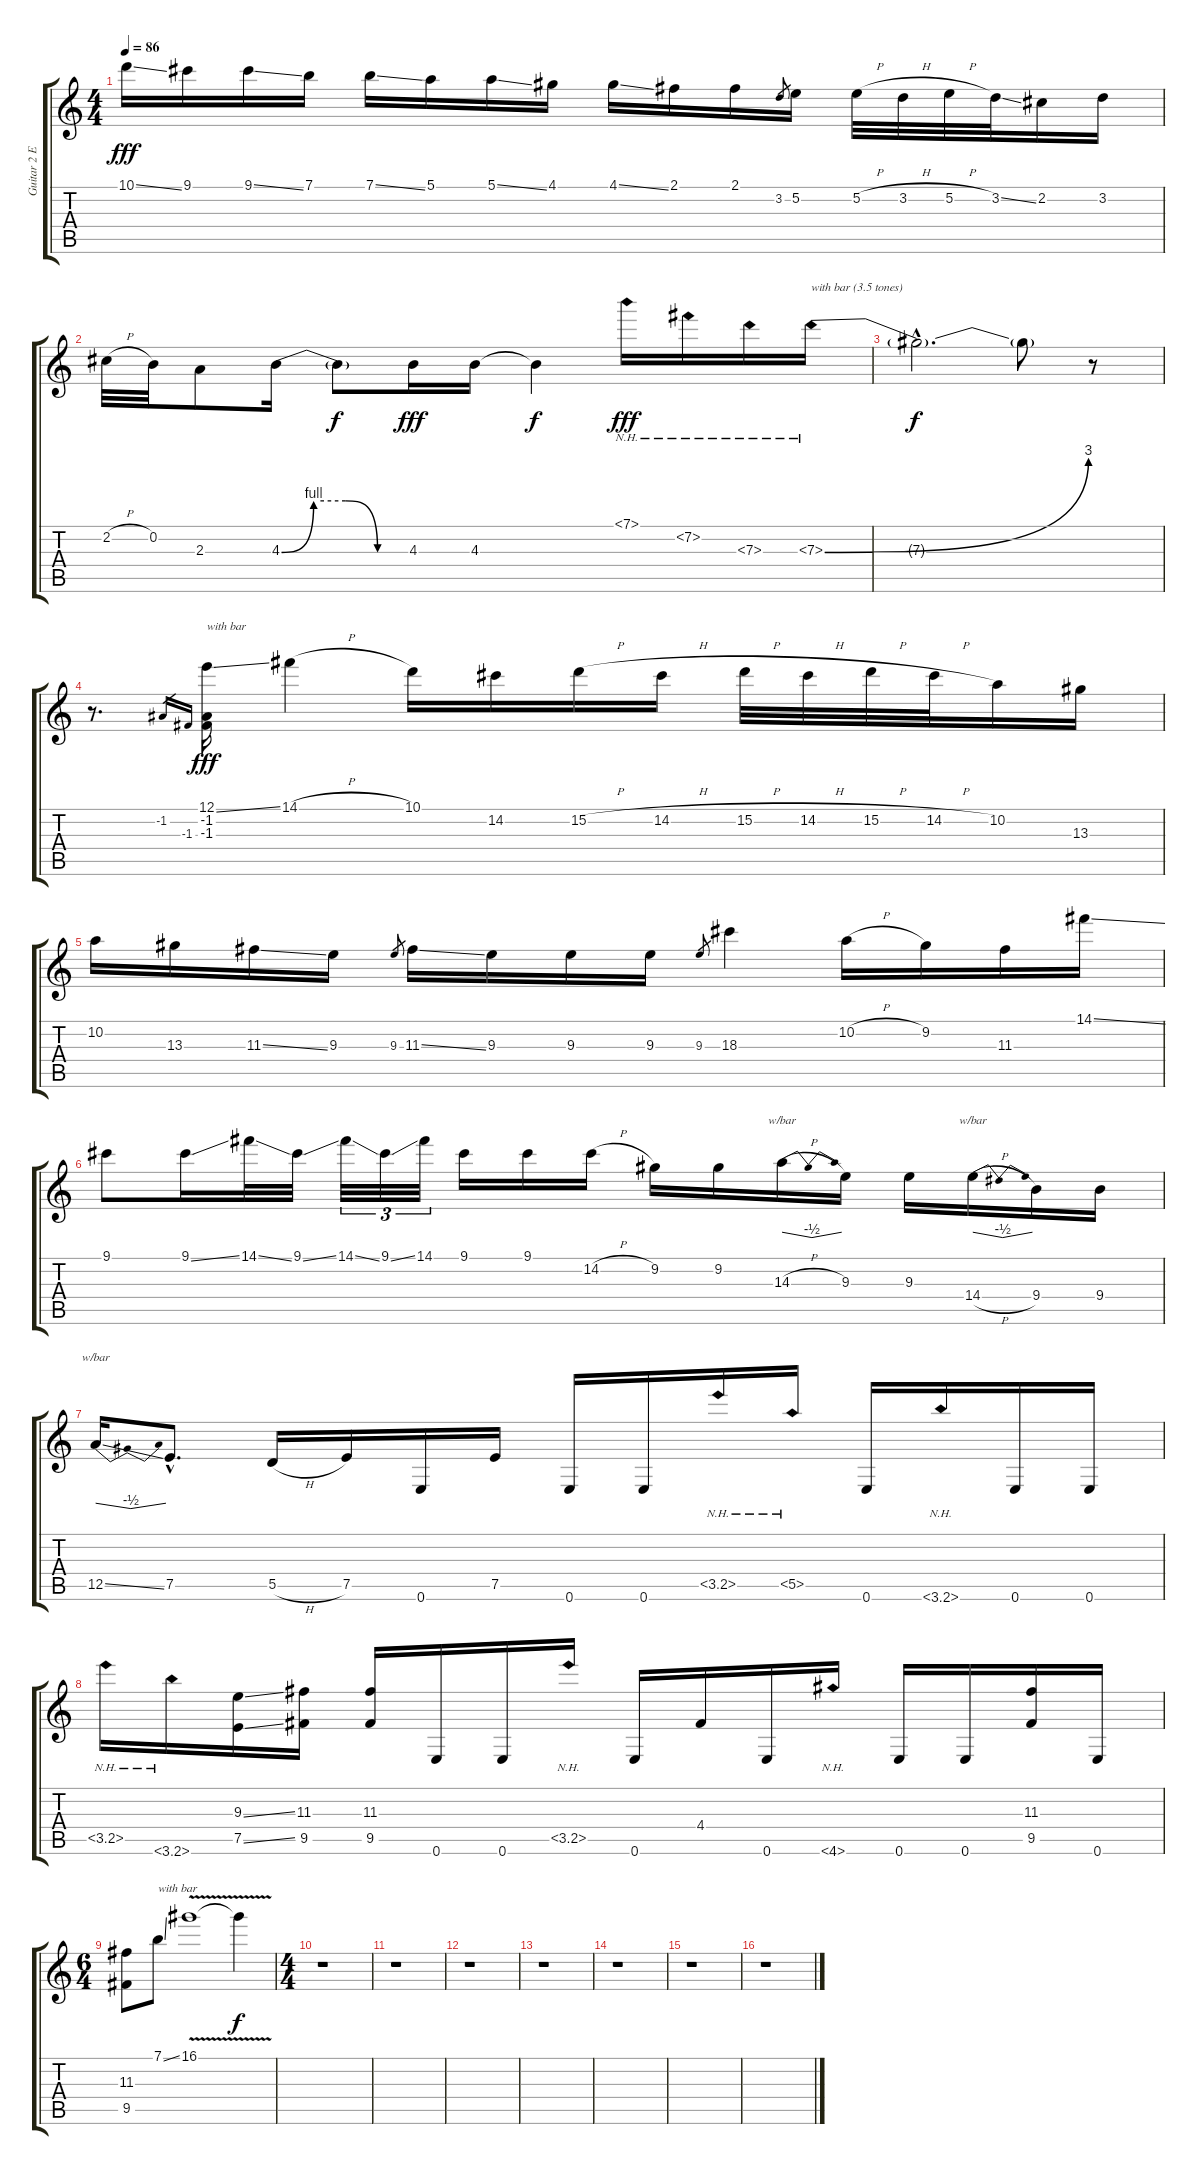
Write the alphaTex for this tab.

\track ("Guitar 2 Echo left" "Guitar 2 E") {instrument distortionguitar}
\staff {score tabs}
\tuning (E4 B3 G3 D3 A2 E2) {hide}
\ts (4 4)
\tempo 86
\clef g2
\ks c
10.1{ss}.16{dy fff} 9.1.16 9.1{ss}.16 7.1.16 7.1{ss}.16 5.1.16 5.1{ss}.16 4.1.16 4.1{ss}.16 2.1.16 2.1.16 3.2.8{gr} 5.2.16 5.2{h}.32 3.2{h}.32 5.2{h}.32 3.2{ss}.32 2.2.16 3.2.16 |
2.2{h}.32 0.2.32 2.3.8 4.3{be (custom 0 0 15 4 30 4 45 0 60 0)}.16 4.3{t}.8{dy f} 4.3.16{dy fff} 4.3.16 4.3{t}.4{dy f} 7.1{nh}.16{dy fff} 7.2{nh}.16 7.3{nh}.16 7.3{be (bend 0 0 60 12) nh}.16{txt "with bar (3.5 tones)"} |
7.3{hac t}.2{d dy f} 7.3{t}.8 r.8 |
r.8{d} -1.2.16{gr} -1.3.16{gr} (12.1{ss} -1.2 -1.3).16{txt "with bar" dy fff} 14.1{h}.4 10.1.16 14.2.16 15.2{h}.16 14.2{h}.16 15.2{h}.32 14.2{h}.32 15.2{h}.32 14.2{h}.32 10.2.16 13.3.16 |
10.2.16 13.3.16 11.3{ss}.16 9.3.16 9.3.8{gr} 11.3{ss}.16 9.3.16 9.3.16 9.3.16 9.3.8{gr} 18.3.4 10.2{h}.16 9.2.16 11.3.16 14.1{ss}.16 |
9.1.8 9.1{ss}.16 14.1{ss}.32 9.1{ss}.32 14.1{ss}.32{tu (3 2)} 9.1{ss}.32{tu (3 2)} 14.1.32{tu (3 2)} 9.1.16 9.1.16 14.2{h}.16 9.2.16 9.2.16 14.3{h}.16{tbe (dip default 0 0 30 -2 60 0)} 9.3.16 9.3.16 14.4{h}.16{tbe (dip default 0 0 30 -2 60 0)} 9.4.16 9.4.16 |
12.5{ss}.16{tbe (dip default 0 0 30 -2 60 0)} 7.5{hac}.8{d} 5.5{h}.16 7.5.16 0.6.16 7.5.16 0.6.16 0.6.16 3.5{nh}.16 5.5{nh}.16 0.6.16 3.6{nh}.16 0.6.16 0.6.16 |
3.5{nh}.16 3.6{nh}.16 (9.3{ss} 7.5{ss}).16 (11.3 9.5).16 (11.3 9.5).16 0.6.16 0.6.16 3.5{nh}.16 0.6.16 4.4.16 0.6.16 4.6{nh}.16 0.6.16 0.6.16 (11.3 9.5).16 0.6.16 |
\ts (6 4)
(11.3 9.5).8 7.1{ss}.8{txt "with bar"} 16.1{v}.1 16.1{t}.4{dy f} |
\ts (4 4)
r.1 |
r.1 |
r.1 |
r.1 |
r.1 |
r.1 |
r.1
